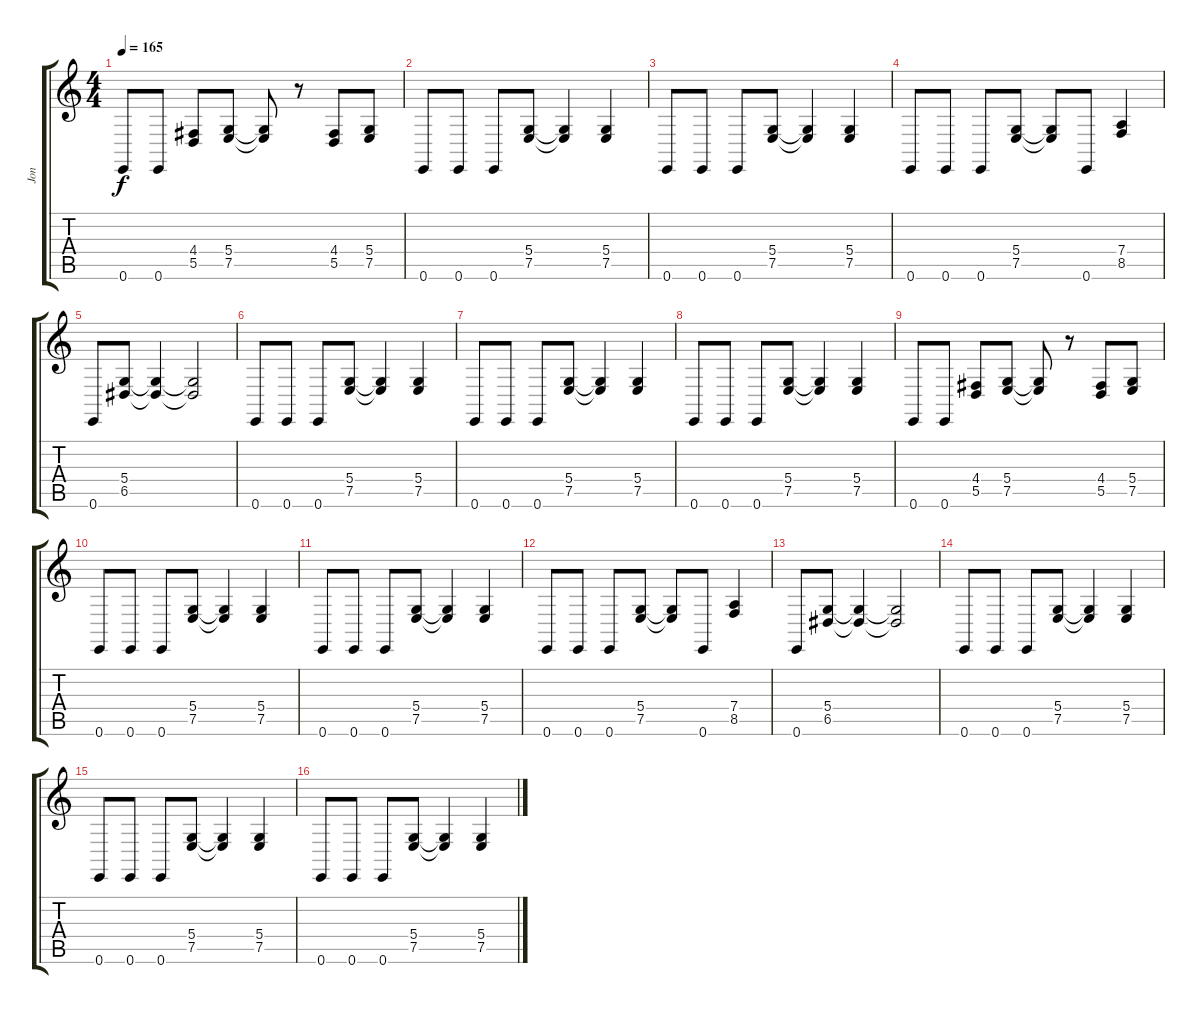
\track ("Jon" "Jon") {instrument brightacousticpiano}
\staff {score tabs}
\tuning (E4 B3 G3 D3 A2 E2) {hide}
\ts (4 4)
\tempo 165
\clef g2
\ks c
0.6.8{dy f} 0.6.8 (4.4 5.5).8 (5.4 7.5).8 (5.4{t} 7.5{t}).8 r.8 (4.4 5.5).8 (5.4 7.5).8 |
0.6.8 0.6.8 0.6.8 (5.4 7.5).8 (5.4{t} 7.5{t}).4 (5.4 7.5).4 |
0.6.8 0.6.8 0.6.8 (5.4 7.5).8 (5.4{t} 7.5{t}).4 (5.4 7.5).4 |
0.6.8 0.6.8 0.6.8 (5.4 7.5).8 (5.4{t} 7.5{t}).8 0.6.8 (7.4 8.5).4 |
0.6.8 (5.4 6.5).8 (5.4{t} 6.5{t}).4 (5.4{t} 6.5{t}).2 |
0.6.8 0.6.8 0.6.8 (5.4 7.5).8 (5.4{t} 7.5{t}).4 (5.4 7.5).4 |
0.6.8 0.6.8 0.6.8 (5.4 7.5).8 (5.4{t} 7.5{t}).4 (5.4 7.5).4 |
0.6.8 0.6.8 0.6.8 (5.4 7.5).8 (5.4{t} 7.5{t}).4 (5.4 7.5).4 |
0.6.8 0.6.8 (4.4 5.5).8 (5.4 7.5).8 (5.4{t} 7.5{t}).8 r.8 (4.4 5.5).8 (5.4 7.5).8 |
0.6.8 0.6.8 0.6.8 (5.4 7.5).8 (5.4{t} 7.5{t}).4 (5.4 7.5).4 |
0.6.8 0.6.8 0.6.8 (5.4 7.5).8 (5.4{t} 7.5{t}).4 (5.4 7.5).4 |
0.6.8 0.6.8 0.6.8 (5.4 7.5).8 (5.4{t} 7.5{t}).8 0.6.8 (7.4 8.5).4 |
0.6.8 (5.4 6.5).8 (5.4{t} 6.5{t}).4 (5.4{t} 6.5{t}).2 |
0.6.8 0.6.8 0.6.8 (5.4 7.5).8 (5.4{t} 7.5{t}).4 (5.4 7.5).4 |
0.6.8 0.6.8 0.6.8 (5.4 7.5).8 (5.4{t} 7.5{t}).4 (5.4 7.5).4 |
0.6.8 0.6.8 0.6.8 (5.4 7.5).8 (5.4{t} 7.5{t}).4 (5.4 7.5).4
